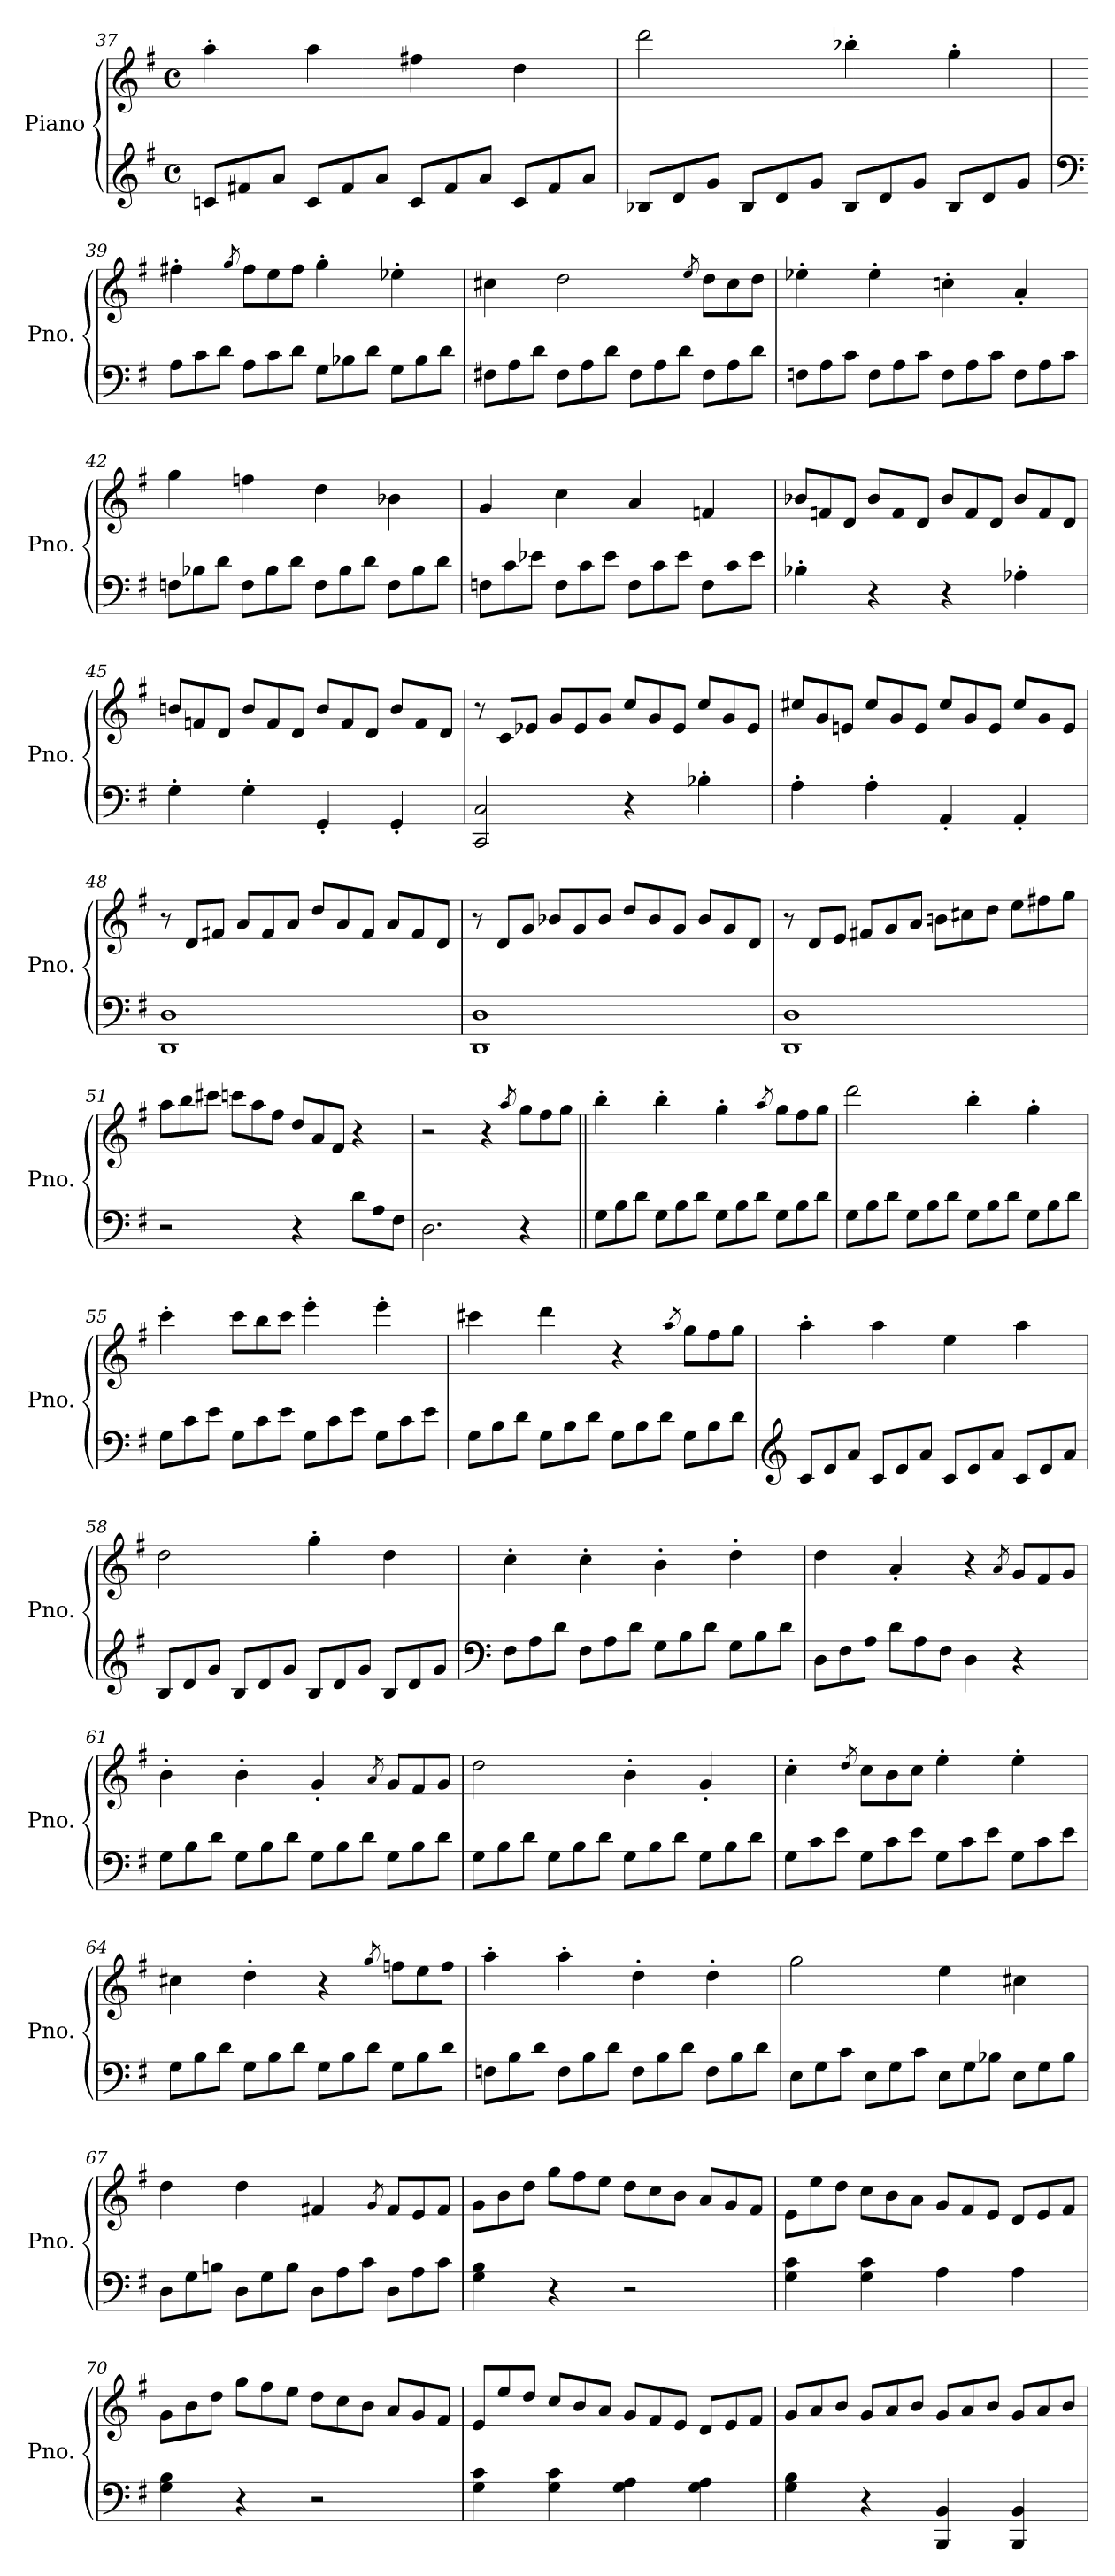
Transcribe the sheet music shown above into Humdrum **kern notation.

**kern	**kern
*part1	*part1
*staff2	*staff1
*I"Piano	*
*I'Pno.	*
*clefG2	*clefG2
*k[f#]	*k[f#]
*M4/4	*M4/4
*met(c)	*met(c)
*Xtuplet	*
=37	=37
12cn/L	4aa'\
12f#X/	.
12a/J	.
12c/L	4aa\
12f#/	.
12a/J	.
12c/L	4ff#X\
12f#/	.
12a/J	.
12c/L	4dd\
12f#/	.
12a/J	.
=38	=38
12B-X/L	2ddd\
12d/	.
12g/J	.
12B-/L	.
12d/	.
12g/J	.
12B-/L	4bb-X'\
12d/	.
12g/J	.
12B-/L	4gg'\
12d/	.
12g/J	.
=39	=39
*clefF4	*
12A\L	4ff#X'\
12c\	.
12d\J	.
.	8qgg/
*	*Xtuplet
12A\L	12ff#\L
12c\	12ee\
12d\J	12ff#\J
12G\L	4gg'\
12B-X\	.
12d\J	.
12G\L	4ee-X'\
12B-\	.
12d\J	.
!!LO:LB:g=z
=40	=40
12F#X\L	4cc#X\
12A\	.
12d\J	.
12F#\L	2dd\
12A\	.
12d\J	.
12F#\L	.
12A\	.
12d\J	.
.	8qee/
12F#\L	12dd\L
12A\	12cc#\
12d\J	12dd\J
=41	=41
12Fn\L	4ee-X'\
12A\	.
12c\J	.
12F\L	4ee-'\
12A\	.
12c\J	.
12F\L	4ccn'\
12A\	.
12c\J	.
12F\L	4a'/
12A\	.
12c\J	.
=42	=42
12Fn\L	4gg\
12B-X\	.
12d\J	.
12F\L	4ffn\
12B-\	.
12d\J	.
12F\L	4dd\
12B-\	.
12d\J	.
12F\L	4b-X\
12B-\	.
12d\J	.
!!LO:LB:g=z
=43	=43
12Fn\L	4g/
12c\	.
12e-X\J	.
12F\L	4cc\
12c\	.
12e-\J	.
12F\L	4a/
12c\	.
12e-\J	.
12F\L	4fn/
12c\	.
12e-\J	.
=44	=44
4B-X'\	12b-X/L
.	12fn/
.	12d/J
4r	12b-/L
.	12f/
.	12d/J
4r	12b-/L
.	12f/
.	12d/J
4A-X'\	12b-/L
.	12f/
.	12d/J
=45	=45
4G'\	12bn/L
.	12fn/
.	12d/J
4G'\	12b/L
.	12f/
.	12d/J
4GG'/	12b/L
.	12f/
.	12d/J
4GG'/	12b/L
.	12f/
.	12d/J
!!LO:LB:g=z
=46	=46
2CC/ 2C/	12r
.	12c/L
.	12e-X/J
.	12g/L
.	12e-/
.	12g/J
4r	12cc/L
.	12g/
.	12e-/J
4B-X'\	12cc/L
.	12g/
.	12e-/J
=47	=47
4A'\	12cc#X/L
.	12g/
.	12en/J
4A'\	12cc#/L
.	12g/
.	12e/J
4AA'/	12cc#/L
.	12g/
.	12e/J
4AA'/	12cc#/L
.	12g/
.	12e/J
=48	=48
1DD 1D	12r
.	12d/L
.	12f#X/J
.	12a/L
.	12f#/
.	12a/J
.	12dd/L
.	12a/
.	12f#/J
.	12a/L
.	12f#/
.	12d/J
!!LO:LB:g=z
=49	=49
1DD 1D	12r
.	12d/L
.	12g/J
.	12b-X/L
.	12g/
.	12b-/J
.	12dd/L
.	12b-/
.	12g/J
.	12b-/L
.	12g/
.	12d/J
=50	=50
1DD 1D	12r
.	12d/L
.	12e/J
.	12f#X/L
.	12g/
.	12a/J
.	12bn\L
.	12cc#X\
.	12dd\J
.	12ee\L
.	12ff#X\
.	12gg\J
=51	=51
2r	12aa\L
.	12bb\
.	12ccc#X\J
.	12cccn\L
.	12aa\
.	12ff#\J
4r	12dd/L
.	12a/
.	12f#/J
12d\L	4r
12A\	.
12F#\J	.
!!LO:LB:g=z
=52	=52
2.D\	2r
.	4r
.	8qaa/
4r	12gg\L
.	12ff#\
.	12gg\J
=53||	=53||
12G\L	4bb'\
12B\	.
12d\J	.
12G\L	4bb'\
12B\	.
12d\J	.
12G\L	4gg'\
12B\	.
12d\J	.
.	8qaa/
12G\L	12gg\L
12B\	12ff#\
12d\J	12gg\J
=54	=54
12G\L	2ddd\
12B\	.
12d\J	.
12G\L	.
12B\	.
12d\J	.
12G\L	4bb'\
12B\	.
12d\J	.
12G\L	4gg'\
12B\	.
12d\J	.
=55	=55
12G\L	4ccc'\
12c\	.
12e\J	.
12G\L	12ccc\L
12c\	12bb\
12e\J	12ccc\J
12G\L	4eee'\
12c\	.
12e\J	.
12G\L	4eee'\
12c\	.
12e\J	.
!!LO:PB:g=z
=56	=56
12G\L	4ccc#X\
12B\	.
12d\J	.
12G\L	4ddd\
12B\	.
12d\J	.
12G\L	4r
12B\	.
12d\J	.
.	8qaa/
12G\L	12gg\L
12B\	12ff#\
12d\J	12gg\J
=57	=57
*clefG2	*
12c/L	4aa'\
12e/	.
12a/J	.
12c/L	4aa\
12e/	.
12a/J	.
12c/L	4ee\
12e/	.
12a/J	.
12c/L	4aa\
12e/	.
12a/J	.
=58	=58
12B/L	2dd\
12d/	.
12g/J	.
12B/L	.
12d/	.
12g/J	.
12B/L	4gg'\
12d/	.
12g/J	.
12B/L	4dd\
12d/	.
12g/J	.
!!LO:LB:g=z
=59	=59
*clefF4	*
12F#\L	4cc'\
12A\	.
12d\J	.
12F#\L	4cc'\
12A\	.
12d\J	.
12G\L	4b'\
12B\	.
12d\J	.
12G\L	4dd'\
12B\	.
12d\J	.
=60	=60
12D\L	4dd\
12F#\	.
12A\J	.
12d\L	4a'/
12A\	.
12F#\J	.
4D\	4r
.	8qa/
4r	12g/L
.	12f#/
.	12g/J
=61	=61
12G\L	4b'\
12B\	.
12d\J	.
12G\L	4b'\
12B\	.
12d\J	.
12G\L	4g'/
12B\	.
12d\J	.
.	8qa/
12G\L	12g/L
12B\	12f#/
12d\J	12g/J
!!LO:LB:g=z
=62	=62
12G\L	2dd\
12B\	.
12d\J	.
12G\L	.
12B\	.
12d\J	.
12G\L	4b'\
12B\	.
12d\J	.
12G\L	4g'/
12B\	.
12d\J	.
=63	=63
12G\L	4cc'\
12c\	.
12e\J	.
.	8qdd/
12G\L	12cc\L
12c\	12b\
12e\J	12cc\J
12G\L	4ee'\
12c\	.
12e\J	.
12G\L	4ee'\
12c\	.
12e\J	.
=64	=64
12G\L	4cc#X\
12B\	.
12d\J	.
12G\L	4dd'\
12B\	.
12d\J	.
12G\L	4r
12B\	.
12d\J	.
.	8qgg/
12G\L	12ffn\L
12B\	12ee\
12d\J	12ff\J
!!LO:LB:g=z
=65	=65
12Fn\L	4aa'\
12B\	.
12d\J	.
12F\L	4aa'\
12B\	.
12d\J	.
12F\L	4dd'\
12B\	.
12d\J	.
12F\L	4dd'\
12B\	.
12d\J	.
=66	=66
12E\L	2gg\
12G\	.
12c\J	.
12E\L	.
12G\	.
12c\J	.
12E\L	4ee\
12G\	.
12B-X\J	.
12E\L	4cc#X\
12G\	.
12B-\J	.
=67	=67
12D\L	4dd\
12G\	.
12Bn\J	.
12D\L	4dd\
12G\	.
12B\J	.
12D\L	4f#X/
12A\	.
12c\J	.
.	8qg/
12D\L	12f#/L
12A\	12e/
12c\J	12f#/J
!!LO:LB:g=z
=68	=68
4G\ 4B\	12g\L
.	12b\
.	12dd\J
4r	12gg\L
.	12ff#\
.	12ee\J
2r	12dd\L
.	12cc\
.	12b\J
.	12a/L
.	12g/
.	12f#/J
=69	=69
4G\ 4c\	12e\L
.	12ee\
.	12dd\J
4G\ 4c\	12cc\L
.	12b\
.	12a\J
4A\	12g/L
.	12f#/
.	12e/J
4A\	12d/L
.	12e/
.	12f#/J
=70	=70
4G\ 4B\	12g\L
.	12b\
.	12dd\J
4r	12gg\L
.	12ff#\
.	12ee\J
2r	12dd\L
.	12cc\
.	12b\J
.	12a/L
.	12g/
.	12f#/J
=71	=71
4G\ 4c\	12e/L
.	12ee/
.	12dd/J
4G\ 4c\	12cc/L
.	12b/
.	12a/J
4G\ 4A\	12g/L
.	12f#/
.	12e/J
4G\ 4A\	12d/L
.	12e/
.	12f#/J
!!LO:LB:g=z
=72	=72
4G\ 4B\	12g/L
.	12a/
.	12b/J
4r	12g/L
.	12a/
.	12b/J
4BBB/ 4BB/	12g/L
.	12a/
.	12b/J
4BBB/ 4BB/	12g/L
.	12a/
.	12b/J
=	=
*-	*-
